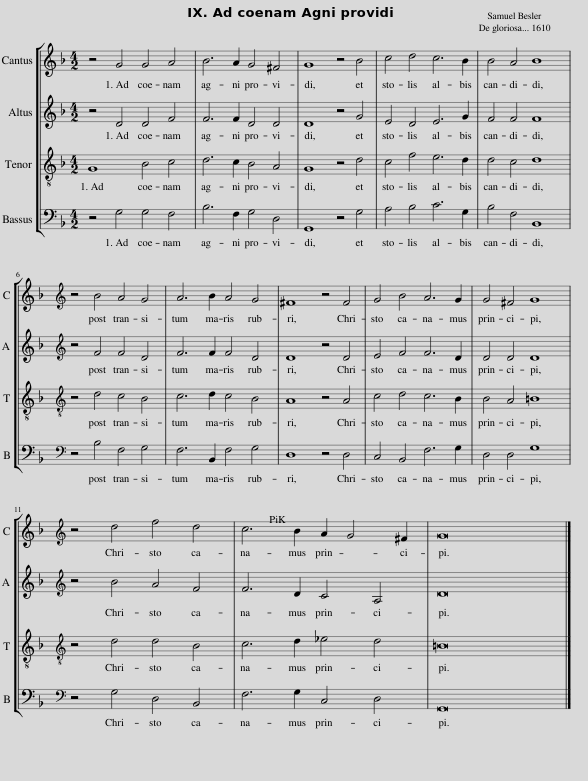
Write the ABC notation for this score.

X:1
%%score [ 1 2 3 4 ]
L:1/8
M:4/2
I:linebreak $
K:F
V:1 treble
V:2 treble
V:3 treble-8
V:4 bass
V:1
 z4 G4 G4 A4 | B6 A2 G4 ^F4 | G8 z4 B4 | c4 d4 c6 B2 | B4 A4 B8 |$ %5
[K:treble] z4 B4 A4 G4 | A6 B2 A4 G4 | ^F8 z4 F4 | G4 B4 A6 G2 | G4 ^F4 G8 |$ %10
[K:treble] z4 d4 f4 d4 | c6 B2 A2 G4 ^F2 | G16 |] %13
V:2
 z4 D4 D4 F4 | F6 F2 D4 D4 | D8 z4 G4 | E4 D4 E6 G2 | F4 F4 F8 |$ %5
[K:treble] z4 F4 F4 D4 | F6 F2 F4 D4 | D8 z4 D4 | E4 F4 F6 D2 | D4 D4 D8 |$ %10
[K:treble] z4 B4 A4 F4 | F6 D2 C4 A,4 | D16 |] %13
V:3
 G8 B4 c4 | d6 c2 B4 A4 | G8 z4 d4 | c4 f4 e6 d2 | d4 c4 d8 |$ %5
[K:treble-8] z4 d4 c4 B4 | c6 d2 c4 B4 | A8 z4 A4 | c4 d4 c6 B2 | B4 A4 =B8 |$ %10
[K:treble-8] z4 d4 d4 B4 | c6 d2 _e4 d4 | =B16 |] %13
V:4
 z4 G,4 G,4 F,4 | B,6 F,2 G,4 D,4 | G,,8 z4 G,4 | A,4 B,4 C6 G,2 | B,4 F,4 B,,8 |$ %5
[K:bass] z4 B,4 F,4 G,4 | F,6 B,,2 F,4 G,4 | D,8 z4 D,4 | C,4 B,,4 F,6 G,2 | D,4 D,4 G,8 |$ %10
[K:bass] z4 G,4 D,4 B,,4 | F,6 G,2 C,4 D,4 | G,,16 |] %13
